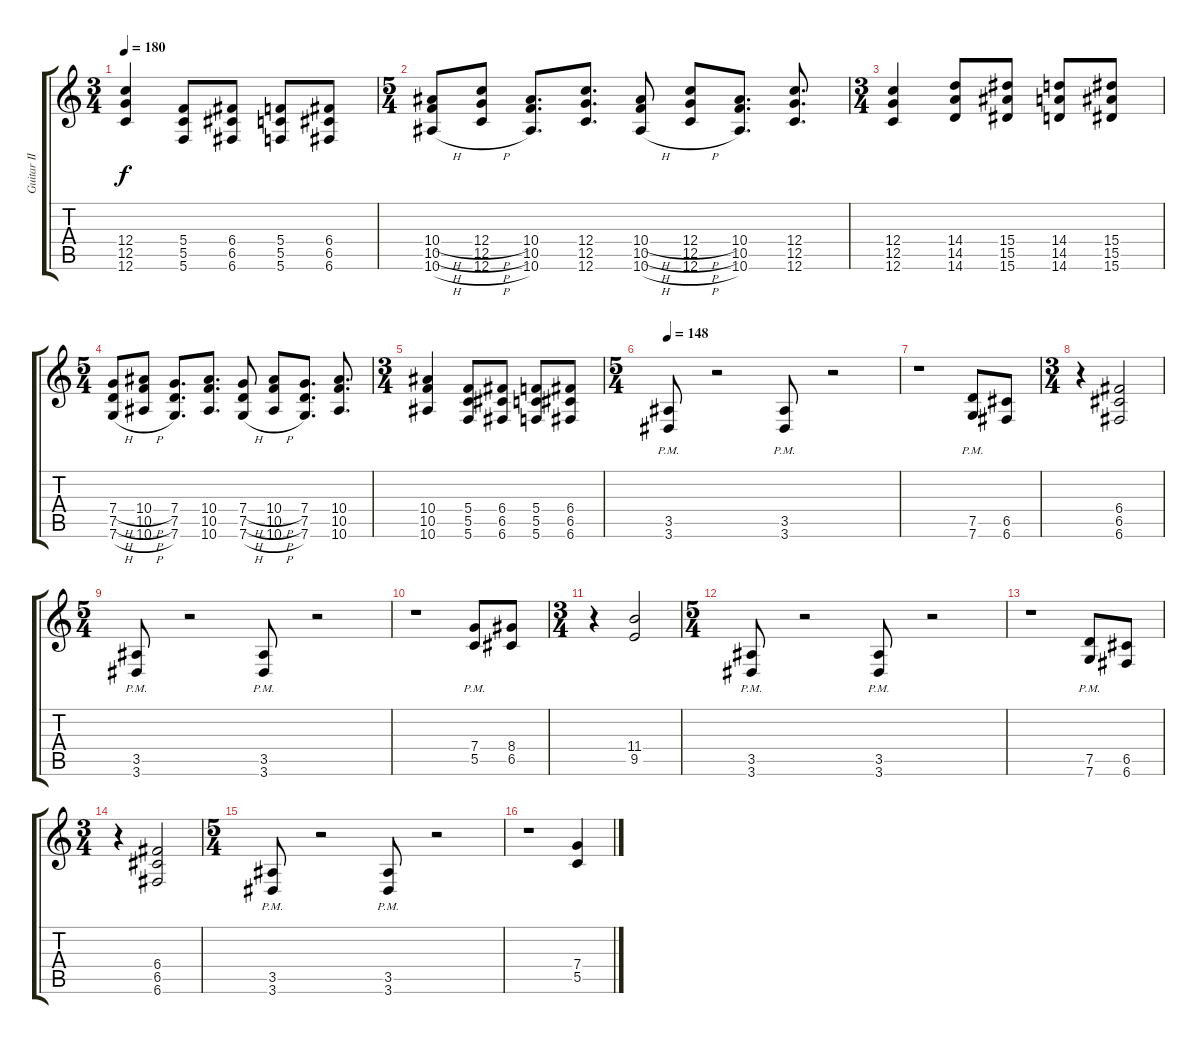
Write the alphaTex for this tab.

\track ("Guitar II" "Guitar II") {instrument overdrivenguitar}
\staff {score tabs}
\tuning (D4 A3 F3 C3 G2 C2) {hide}
\ts (3 4)
\tempo 180
\clef g2
\ks c
(12.4 12.5 12.6).4{dy f} (5.4 5.5 5.6).8 (6.4 6.5 6.6).8 (5.4 5.5 5.6).8 (6.4 6.5 6.6).8 |
\ts (5 4)
(10.4{h} 10.5{h} 10.6{h}).8 (12.4{h} 12.5{h} 12.6{h}).8 (10.4 10.5 10.6).8{d} (12.4 12.5 12.6).8{d} (10.4{h} 10.5{h} 10.6{h}).8 (12.4{h} 12.5{h} 12.6{h}).8 (10.4 10.5 10.6).8{d} (12.4 12.5 12.6).8{d} |
\ts (3 4)
(12.4 12.5 12.6).4 (14.4 14.5 14.6).8 (15.4 15.5 15.6).8 (14.4 14.5 14.6).8 (15.4 15.5 15.6).8 |
\ts (5 4)
(7.4{h} 7.5{h} 7.6{h}).8 (10.4{h} 10.5{h} 10.6{h}).8 (7.4 7.5 7.6).8{d} (10.4 10.5 10.6).8{d} (7.4{h} 7.5{h} 7.6{h}).8 (10.4{h} 10.5{h} 10.6{h}).8 (7.4 7.5 7.6).8{d} (10.4 10.5 10.6).8{d} |
\ts (3 4)
(10.4 10.5 10.6).4 (5.4 5.5 5.6).8 (6.4 6.5 6.6).8 (5.4 5.5 5.6).8 (6.4 6.5 6.6).8 |
\ts (5 4)
\tempo 148
(3.5{pm} 3.6{pm}).8 r.2 (3.5{pm} 3.6{pm}).8 r.2 |
r.1 (7.5{pm} 7.6{pm}).8 (6.5 6.6).8 |
\ts (3 4)
r.4 (6.4 6.5 6.6).2 |
\ts (5 4)
(3.5{pm} 3.6{pm}).8 r.2 (3.5{pm} 3.6{pm}).8 r.2 |
r.1 (7.4{pm} 5.5{pm}).8 (8.4 6.5).8 |
\ts (3 4)
r.4 (11.4 9.5).2 |
\ts (5 4)
(3.5{pm} 3.6{pm}).8 r.2 (3.5{pm} 3.6{pm}).8 r.2 |
r.1 (7.5{pm} 7.6{pm}).8 (6.5 6.6).8 |
\ts (3 4)
r.4 (6.4 6.5 6.6).2 |
\ts (5 4)
(3.5{pm} 3.6{pm}).8 r.2 (3.5{pm} 3.6{pm}).8 r.2 |
r.1 (7.4 5.5).4
